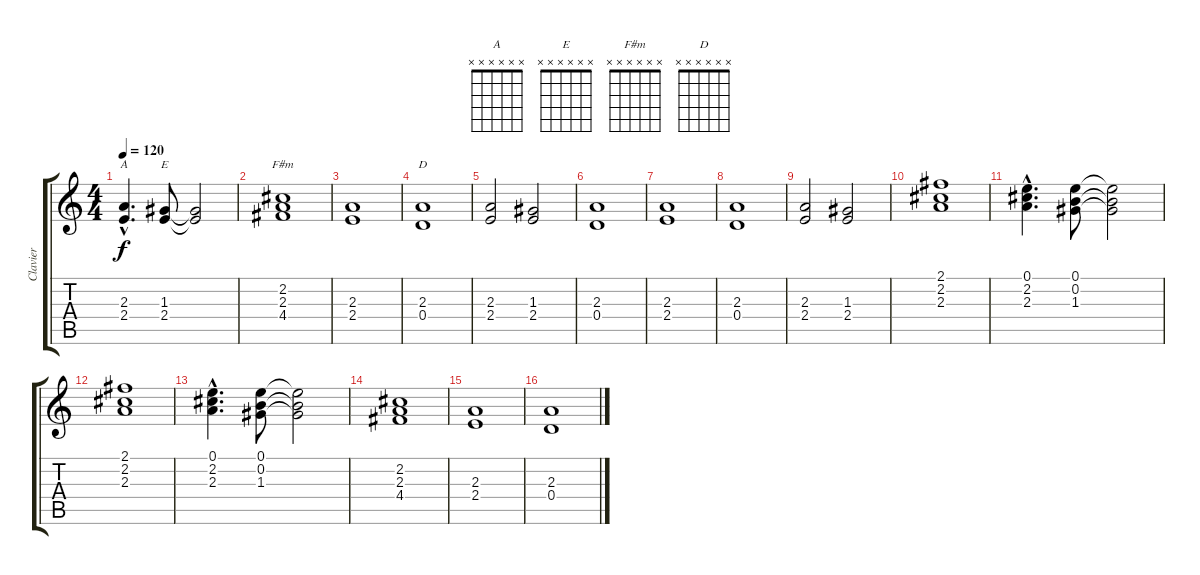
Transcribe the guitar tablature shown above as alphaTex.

\track ("Clavier" "Clavier") {instrument percussiveorgan}
\staff {score tabs}
\tuning (E5 B4 G4 D4 A3 E3) {hide}
\chord ("A" x x x x x x) {firstfret 0}
\chord ("E" x x x x x x) {firstfret 0}
\chord ("F#m" x x x x x x) {firstfret 0}
\chord ("D" x x x x x x) {firstfret 0}
\ts (4 4)
\tempo 120
\clef g2
\ks c
(2.3{hac} 2.4{hac}).4{d ch "A" dy f} (1.3 2.4).8{ch "E"} (1.3{t} 2.4{t}).2 |
(2.2 2.3 4.4).1{ch "F#m"} |
(2.3 2.4).1 |
(2.3 0.4).1{ch "D"} |
(2.3 2.4).2 (1.3 2.4).2 |
(2.3 0.4).1 |
(2.3 2.4).1 |
(2.3 0.4).1 |
(2.3 2.4).2 (1.3 2.4).2 |
(2.1 2.2 2.3).1 |
(0.1{hac} 2.2{hac} 2.3{hac}).4{d} (0.1 0.2 1.3).8 (0.1{t} 0.2{t} 1.3{t}).2 |
(2.1 2.2 2.3).1 |
(0.1{hac} 2.2{hac} 2.3{hac}).4{d} (0.1 0.2 1.3).8 (0.1{t} 0.2{t} 1.3{t}).2 |
(2.2 2.3 4.4).1 |
(2.3 2.4).1 |
(2.3 0.4).1
